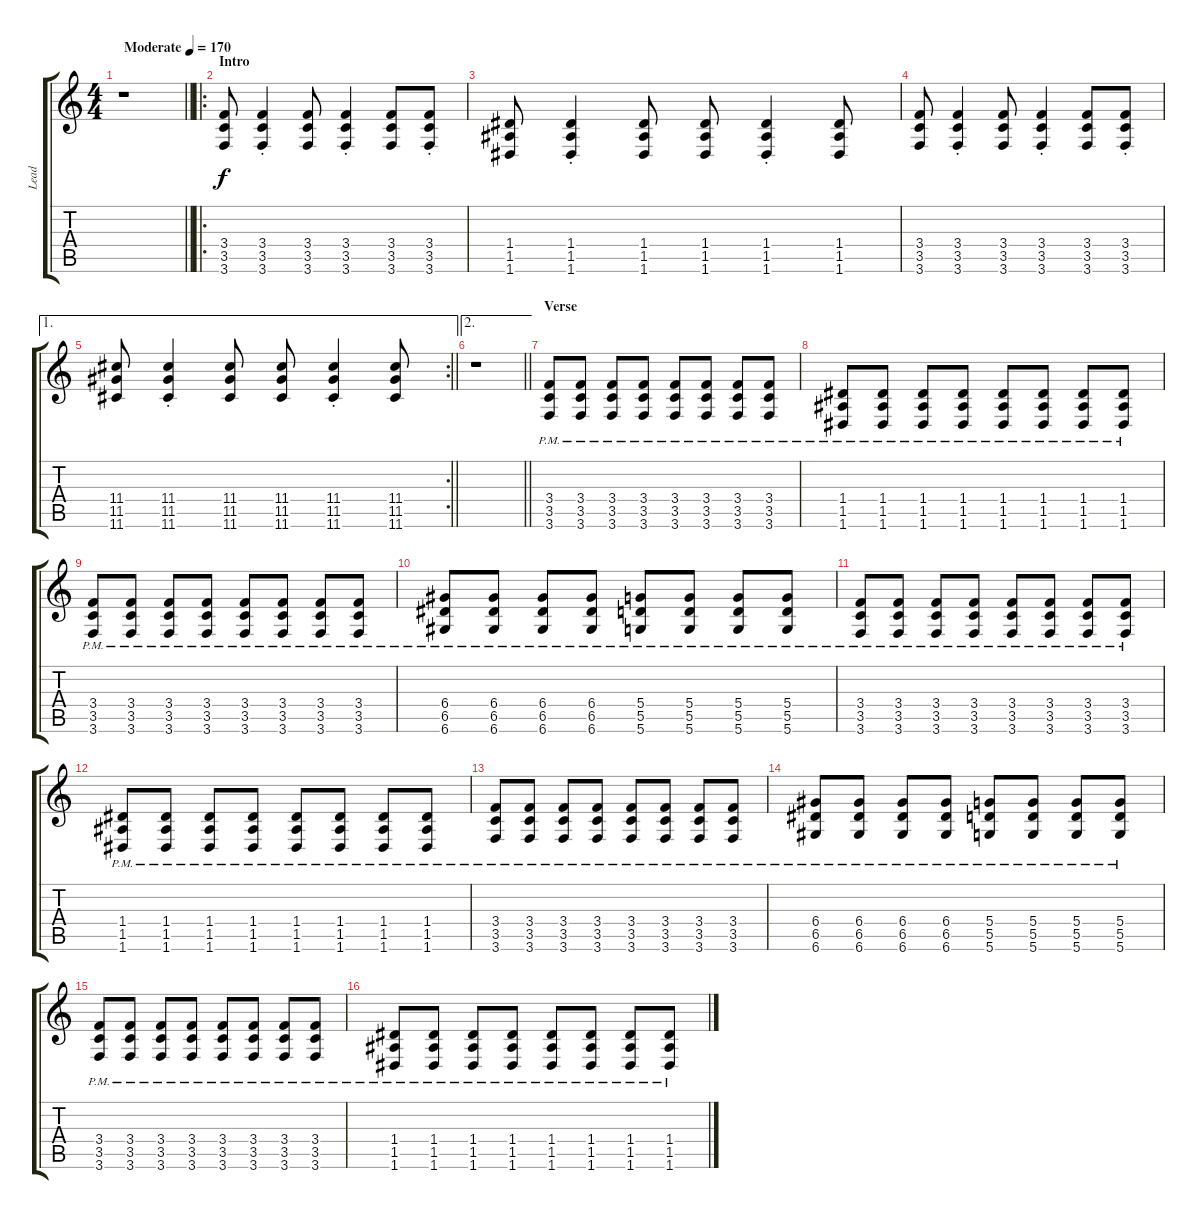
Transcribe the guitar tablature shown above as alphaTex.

\track ("Lead" "Lead") {instrument overdrivenguitar}
\staff {score tabs}
\tuning (E4 B3 G3 D3 A2 D2) {hide}
\ts (4 4)
\tempo (170 "Moderate")
\clef g2
\barLineRight lightlight
\ks c
r.1{dy f instrument overdrivenguitar} |
\ro
\section ("" "Intro")
(3.4 3.5 3.6).8 (3.4{st} 3.5 3.6).4 (3.4 3.5 3.6).8 (3.4{st} 3.5 3.6).4 (3.4 3.5 3.6).8 (3.4{st} 3.5 3.6).8 |
(1.4 1.5 1.6).8 (1.4{st} 1.5 1.6).4 (1.4 1.5 1.6).8 (1.4 1.5 1.6).8 (1.4{st} 1.5 1.6).4 (1.4 1.5 1.6).8 |
(3.4 3.5 3.6).8 (3.4{st} 3.5 3.6).4 (3.4 3.5 3.6).8 (3.4{st} 3.5 3.6).4 (3.4 3.5 3.6).8 (3.4{st} 3.5 3.6).8 |
\ae 1
\rc 2
\barLineRight lightlight
(11.4 11.5 11.6).8 (11.4{st} 11.5 11.6).4 (11.4 11.5 11.6).8 (11.4 11.5 11.6).8 (11.4{st} 11.5 11.6).4 (11.4 11.5 11.6).8 |
\ae 2
\barLineRight lightlight
r.1 |
\section ("" "Verse")
(3.4{pm} 3.5{pm} 3.6{pm}).8 (3.4{pm} 3.5{pm} 3.6{pm}).8 (3.4{pm} 3.5{pm} 3.6{pm}).8 (3.4{pm} 3.5{pm} 3.6{pm}).8 (3.4{pm} 3.5{pm} 3.6{pm}).8 (3.4{pm} 3.5{pm} 3.6{pm}).8 (3.4{pm} 3.5{pm} 3.6{pm}).8 (3.4{pm} 3.5{pm} 3.6{pm}).8 |
(1.4{pm} 1.5{pm} 1.6{pm}).8 (1.4{pm} 1.5{pm} 1.6{pm}).8 (1.4{pm} 1.5{pm} 1.6{pm}).8 (1.4{pm} 1.5{pm} 1.6{pm}).8 (1.4{pm} 1.5{pm} 1.6{pm}).8 (1.4{pm} 1.5{pm} 1.6{pm}).8 (1.4{pm} 1.5{pm} 1.6{pm}).8 (1.4{pm} 1.5{pm} 1.6{pm}).8 |
(3.4{pm} 3.5{pm} 3.6{pm}).8 (3.4{pm} 3.5{pm} 3.6{pm}).8 (3.4{pm} 3.5{pm} 3.6{pm}).8 (3.4{pm} 3.5{pm} 3.6{pm}).8 (3.4{pm} 3.5{pm} 3.6{pm}).8 (3.4{pm} 3.5{pm} 3.6{pm}).8 (3.4{pm} 3.5{pm} 3.6{pm}).8 (3.4{pm} 3.5{pm} 3.6{pm}).8 |
(6.4{pm} 6.5{pm} 6.6{pm}).8 (6.4{pm} 6.5{pm} 6.6{pm}).8 (6.4{pm} 6.5{pm} 6.6{pm}).8 (6.4{pm} 6.5{pm} 6.6{pm}).8 (5.4{pm} 5.5{pm} 5.6{pm}).8 (5.4{pm} 5.5{pm} 5.6{pm}).8 (5.4{pm} 5.5{pm} 5.6{pm}).8 (5.4{pm} 5.5{pm} 5.6{pm}).8 |
(3.4{pm} 3.5{pm} 3.6{pm}).8 (3.4{pm} 3.5{pm} 3.6{pm}).8 (3.4{pm} 3.5{pm} 3.6{pm}).8 (3.4{pm} 3.5{pm} 3.6{pm}).8 (3.4{pm} 3.5{pm} 3.6{pm}).8 (3.4{pm} 3.5{pm} 3.6{pm}).8 (3.4{pm} 3.5{pm} 3.6{pm}).8 (3.4{pm} 3.5{pm} 3.6{pm}).8 |
(1.4{pm} 1.5{pm} 1.6{pm}).8 (1.4{pm} 1.5{pm} 1.6{pm}).8 (1.4{pm} 1.5{pm} 1.6{pm}).8 (1.4{pm} 1.5{pm} 1.6{pm}).8 (1.4{pm} 1.5{pm} 1.6{pm}).8 (1.4{pm} 1.5{pm} 1.6{pm}).8 (1.4{pm} 1.5{pm} 1.6{pm}).8 (1.4{pm} 1.5{pm} 1.6{pm}).8 |
(3.4{pm} 3.5{pm} 3.6{pm}).8 (3.4{pm} 3.5{pm} 3.6{pm}).8 (3.4{pm} 3.5{pm} 3.6{pm}).8 (3.4{pm} 3.5{pm} 3.6{pm}).8 (3.4{pm} 3.5{pm} 3.6{pm}).8 (3.4{pm} 3.5{pm} 3.6{pm}).8 (3.4{pm} 3.5{pm} 3.6{pm}).8 (3.4{pm} 3.5{pm} 3.6{pm}).8 |
(6.4{pm} 6.5{pm} 6.6{pm}).8 (6.4{pm} 6.5{pm} 6.6{pm}).8 (6.4{pm} 6.5{pm} 6.6{pm}).8 (6.4{pm} 6.5{pm} 6.6{pm}).8 (5.4{pm} 5.5{pm} 5.6{pm}).8 (5.4{pm} 5.5{pm} 5.6{pm}).8 (5.4{pm} 5.5{pm} 5.6{pm}).8 (5.4{pm} 5.5{pm} 5.6{pm}).8 |
(3.4{pm} 3.5{pm} 3.6{pm}).8 (3.4{pm} 3.5{pm} 3.6{pm}).8 (3.4{pm} 3.5{pm} 3.6{pm}).8 (3.4{pm} 3.5{pm} 3.6{pm}).8 (3.4{pm} 3.5{pm} 3.6{pm}).8 (3.4{pm} 3.5{pm} 3.6{pm}).8 (3.4{pm} 3.5{pm} 3.6{pm}).8 (3.4{pm} 3.5{pm} 3.6{pm}).8 |
(1.4{pm} 1.5{pm} 1.6{pm}).8 (1.4{pm} 1.5{pm} 1.6{pm}).8 (1.4{pm} 1.5{pm} 1.6{pm}).8 (1.4{pm} 1.5{pm} 1.6{pm}).8 (1.4{pm} 1.5{pm} 1.6{pm}).8 (1.4{pm} 1.5{pm} 1.6{pm}).8 (1.4{pm} 1.5{pm} 1.6{pm}).8 (1.4{pm} 1.5{pm} 1.6{pm}).8
